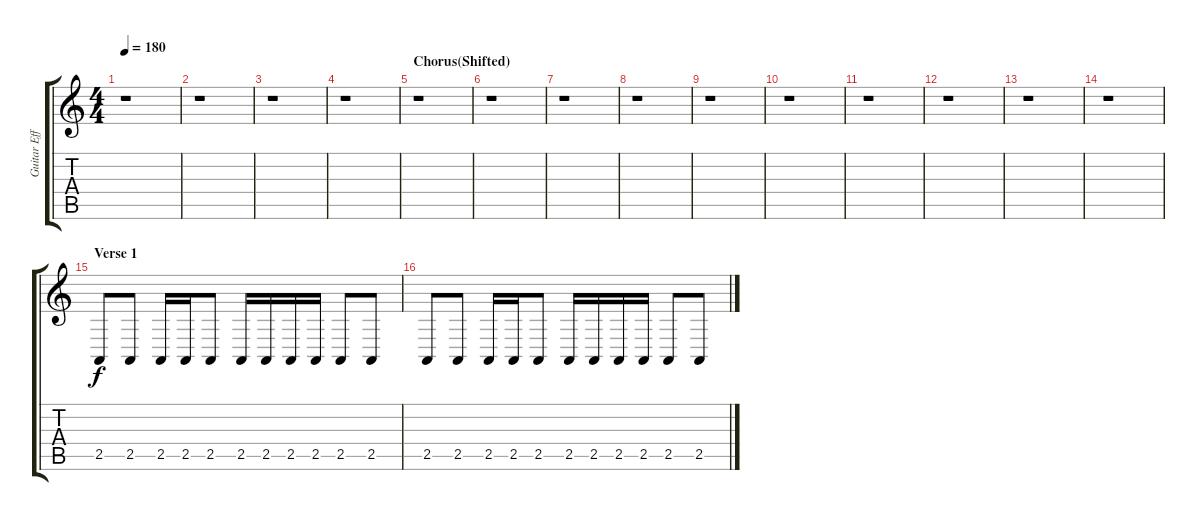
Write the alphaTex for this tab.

\track ("Guitar Effect" "Guitar Eff") {instrument violin}
\staff {score tabs}
\tuning (D4 A3 F3 C3 G2 D2) {hide}
\ts (4 4)
\tempo 180
\clef g2
\ks c
r.1{dy mf} |
r.1 |
r.1 |
r.1 |
\section ("" "Chorus(Shifted)")
r.1 |
r.1 |
r.1 |
r.1 |
r.1 |
r.1 |
r.1 |
r.1 |
r.1 |
r.1 |
\section ("" "Verse 1")
2.5.8{dy f volume 12 instrument violin} 2.5.8 2.5.16 2.5.16 2.5.8 2.5.16 2.5.16 2.5.16 2.5.16 2.5.8 2.5.8 |
2.5.8 2.5.8 2.5.16 2.5.16 2.5.8 2.5.16 2.5.16 2.5.16 2.5.16 2.5.8 2.5.8
